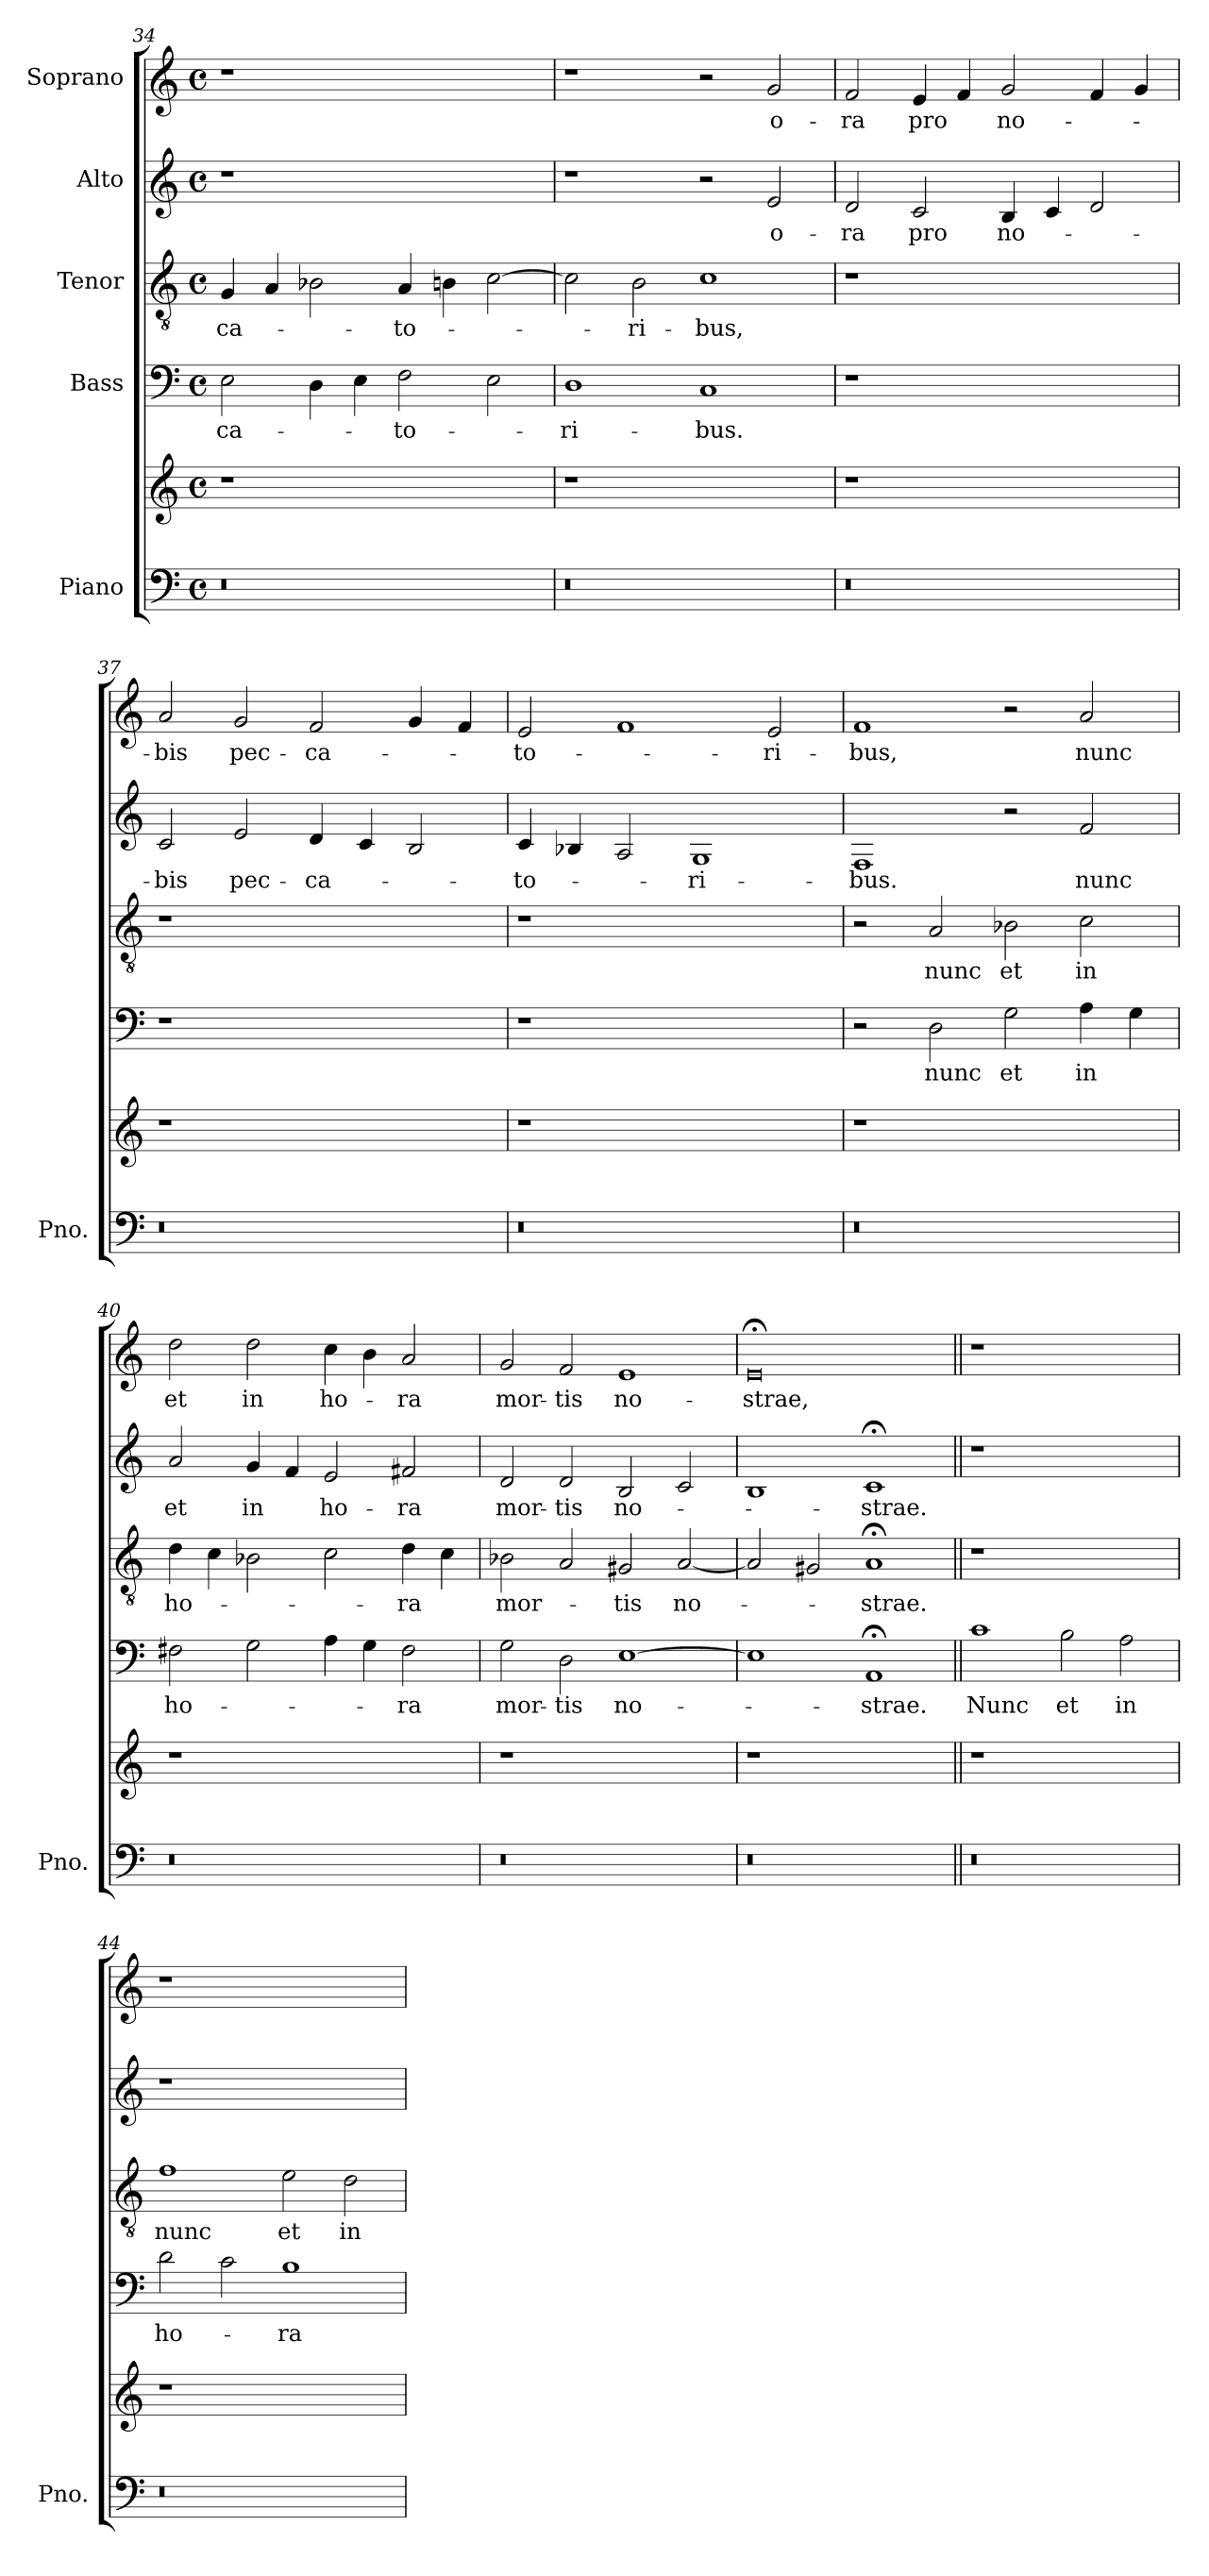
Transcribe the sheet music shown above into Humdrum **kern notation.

**kern	**kern	**kern	**text	**kern	**text	**kern	**text	**kern	**text
*part5	*part5	*part4	*part4	*part3	*part3	*part2	*part2	*part1	*part1
*staff6	*staff5	*staff4	*staff4	*staff3	*staff3	*staff2	*staff2	*staff1	*staff1
*I"Piano	*	*I"Bass	*	*I"Tenor	*	*I"Alto	*	*I"Soprano	*
*I'Pno.	*	*	*	*	*	*	*	*	*
*clefF4	*clefG2	*clefF4	*	*clefGv2	*	*clefG2	*	*clefG2	*
*k[]	*k[]	*k[]	*	*k[]	*	*k[]	*	*k[]	*
*C:	*C:	*C:	*	*C:	*	*C:	*	*C:	*
*M4/4	*M4/4	*M4/4	*	*M4/4	*	*M4/4	*	*M4/4	*
*met(c)	*met(c)	*met(c)	*	*met(c)	*	*met(c)	*	*met(c)	*
=34	=34	=34	=34	=34	=34	=34	=34	=34	=34
!	!	!	!LO:LY:b	!	!LO:LY:b	!	!	!	!
0r	1r	2E\	-ca-	4G/	-ca-	1r	.	1r	.
.	.	.	.	4A/	.	.	.	.	.
.	.	4D\	.	2B-X\	.	.	.	.	.
.	.	4E\	.	.	.	.	.	.	.
!	!	!	!LO:LY:b	!	!LO:LY:b	!	!	!	!
.	1ryy	2F\	-to-	4A/	-to-	1ryy	.	1ryy	.
.	.	.	.	4Bn\	.	.	.	.	.
.	.	2E\	.	[2c\	.	.	.	.	.
=35	=35	=35	=35	=35	=35	=35	=35	=35	=35
!	!	!	!LO:LY:b	!	!	!	!	!	!
0r	1r	1D	-ri-	2c\]	.	1r	.	1r	.
!	!	!	!	!	!LO:LY:b	!	!	!	!
.	.	.	.	2B\	-ri-	.	.	.	.
!	!	!	!LO:LY:b	!	!LO:LY:b	!	!	!	!
.	1ryy	1C	-bus.	1c	-bus,	2r	.	2r	.
!	!	!	!	!	!	!	!LO:LY:b	!	!LO:LY:b
.	.	.	.	.	.	2e/	o-	2g/	o-
=36	=36	=36	=36	=36	=36	=36	=36	=36	=36
!	!	!	!	!	!	!	!LO:LY:b	!	!LO:LY:b
0r	1r	1r	.	1r	.	2d/	-ra	2f/	-ra
!	!	!	!	!	!	!	!LO:LY:b	!	!LO:LY:b
.	.	.	.	.	.	2c/	pro	4e/	pro
.	.	.	.	.	.	.	.	4f/	.
!	!	!	!	!	!	!	!LO:LY:b	!	!LO:LY:b
.	1ryy	1ryy	.	1ryy	.	4B/	no-	2g/	no-
.	.	.	.	.	.	4c/	.	.	.
.	.	.	.	.	.	2d/	.	4f/	.
.	.	.	.	.	.	.	.	4g/	.
!!LO:LB:g=z
=37	=37	=37	=37	=37	=37	=37	=37	=37	=37
!	!	!	!	!	!	!	!LO:LY:b	!	!LO:LY:b
0r	1r	1r	.	1r	.	2c/	-bis	2a/	-bis
!	!	!	!	!	!	!	!LO:LY:b	!	!LO:LY:b
.	.	.	.	.	.	2e/	pec-	2g/	pec-
!	!	!	!	!	!	!	!LO:LY:b	!	!LO:LY:b
.	1ryy	1ryy	.	1ryy	.	4d/	-ca-	2f/	-ca-
.	.	.	.	.	.	4c/	.	.	.
.	.	.	.	.	.	2B/	.	4g/	.
.	.	.	.	.	.	.	.	4f/	.
=38	=38	=38	=38	=38	=38	=38	=38	=38	=38
!	!	!	!	!	!	!	!LO:LY:b	!	!LO:LY:b
0r	1r	1r	.	1r	.	4c/	-to-	2e/	-to-
.	.	.	.	.	.	4B-X/	.	.	.
.	.	.	.	.	.	2A/	.	1f	.
!	!	!	!	!	!	!	!LO:LY:b	!	!
.	1ryy	1ryy	.	1ryy	.	1G	-ri-	.	.
!	!	!	!	!	!	!	!	!	!LO:LY:b
.	.	.	.	.	.	.	.	2e/	-ri-
=39	=39	=39	=39	=39	=39	=39	=39	=39	=39
!	!	!	!	!	!	!	!LO:LY:b	!	!LO:LY:b
0r	1r	2r	.	2r	.	1F	-bus.	1f	-bus,
!	!	!	!LO:LY:b	!	!LO:LY:b	!	!	!	!
.	.	2D\	nunc	2A/	nunc	.	.	.	.
!	!	!	!LO:LY:b	!	!LO:LY:b	!	!	!	!
.	1ryy	2G\	et	2B-X\	et	2r	.	2r	.
!	!	!	!LO:LY:b	!	!LO:LY:b	!	!LO:LY:b	!	!LO:LY:b
.	.	4A\	in	2c\	in	2f/	nunc	2a/	nunc
.	.	4G\	.	.	.	.	.	.	.
=40	=40	=40	=40	=40	=40	=40	=40	=40	=40
!	!	!	!LO:LY:b	!	!LO:LY:b	!	!LO:LY:b	!	!LO:LY:b
0r	1r	2F#X\	ho-	4d\	ho-	2a/	et	2dd\	et
.	.	.	.	4c\	.	.	.	.	.
!	!	!	!	!	!	!	!LO:LY:b	!	!LO:LY:b
.	.	2G\	.	2B-X\	.	4g/	in	2dd\	in
.	.	.	.	.	.	4f/	.	.	.
!	!	!	!	!	!	!	!LO:LY:b	!	!LO:LY:b
.	1ryy	4A\	.	2c\	.	2e/	ho-	4cc\	ho-
.	.	4G\	.	.	.	.	.	4b\	.
!	!	!	!LO:LY:b	!	!LO:LY:b	!	!LO:LY:b	!	!LO:LY:b
.	.	2F#\	-ra	4d\	-ra	2f#X/	-ra	2a/	-ra
.	.	.	.	4c\	.	.	.	.	.
=41	=41	=41	=41	=41	=41	=41	=41	=41	=41
!	!	!	!LO:LY:b	!	!LO:LY:b	!	!LO:LY:b	!	!LO:LY:b
0r	1r	2G\	mor-	2B-X\	mor-	2d/	mor-	2g/	mor-
!	!	!	!LO:LY:b	!	!	!	!LO:LY:b	!	!LO:LY:b
.	.	2D\	-tis	2A/	.	2d/	-tis	2f/	-tis
!	!	!	!LO:LY:b	!	!LO:LY:b	!	!LO:LY:b	!	!LO:LY:b
.	1ryy	[1E	no-	2G#X/	-tis	2B/	no-	1e	no-
!	!	!	!	!	!LO:LY:b	!	!	!	!
.	.	.	.	[2A/	no-	2c/	.	.	.
=42	=42	=42	=42	=42	=42	=42	=42	=42	=42
!	!	!	!	!	!	!	!	!	!LO:LY:b
0r	1r	1E]	.	2A/]	.	1B	.	0e;	-strae,
.	.	.	.	2G#X/	.	.	.	.	.
!	!	!	!LO:LY:b	!	!LO:LY:b	!	!LO:LY:b	!	!
.	1ryy	1AA;	-strae.	1A;	-strae.	1c;	-strae.	.	.
!!LO:PB:g=z
=43||	=43||	=43||	=43||	=43||	=43||	=43||	=43||	=43||	=43||
!	!	!	!LO:LY:b	!	!	!	!	!	!
0r	1r	1c	Nunc	1r	.	1r	.	1r	.
!	!	!	!LO:LY:b	!	!	!	!	!	!
.	1ryy	2B\	et	1ryy	.	1ryy	.	1ryy	.
!	!	!	!LO:LY:b	!	!	!	!	!	!
.	.	2A\	in	.	.	.	.	.	.
=44	=44	=44	=44	=44	=44	=44	=44	=44	=44
!	!	!	!LO:LY:b	!	!LO:LY:b	!	!	!	!
0r	1r	2d\	ho-	1f	nunc	1r	.	1r	.
.	.	2c\	.	.	.	.	.	.	.
!	!	!	!LO:LY:b	!	!LO:LY:b	!	!	!	!
.	1ryy	1B	-ra	2e\	et	1ryy	.	1ryy	.
!	!	!	!	!	!LO:LY:b	!	!	!	!
.	.	.	.	2d\	in	.	.	.	.
=	=	=	=	=	=	=	=	=	=
*-	*-	*-	*-	*-	*-	*-	*-	*-	*-
